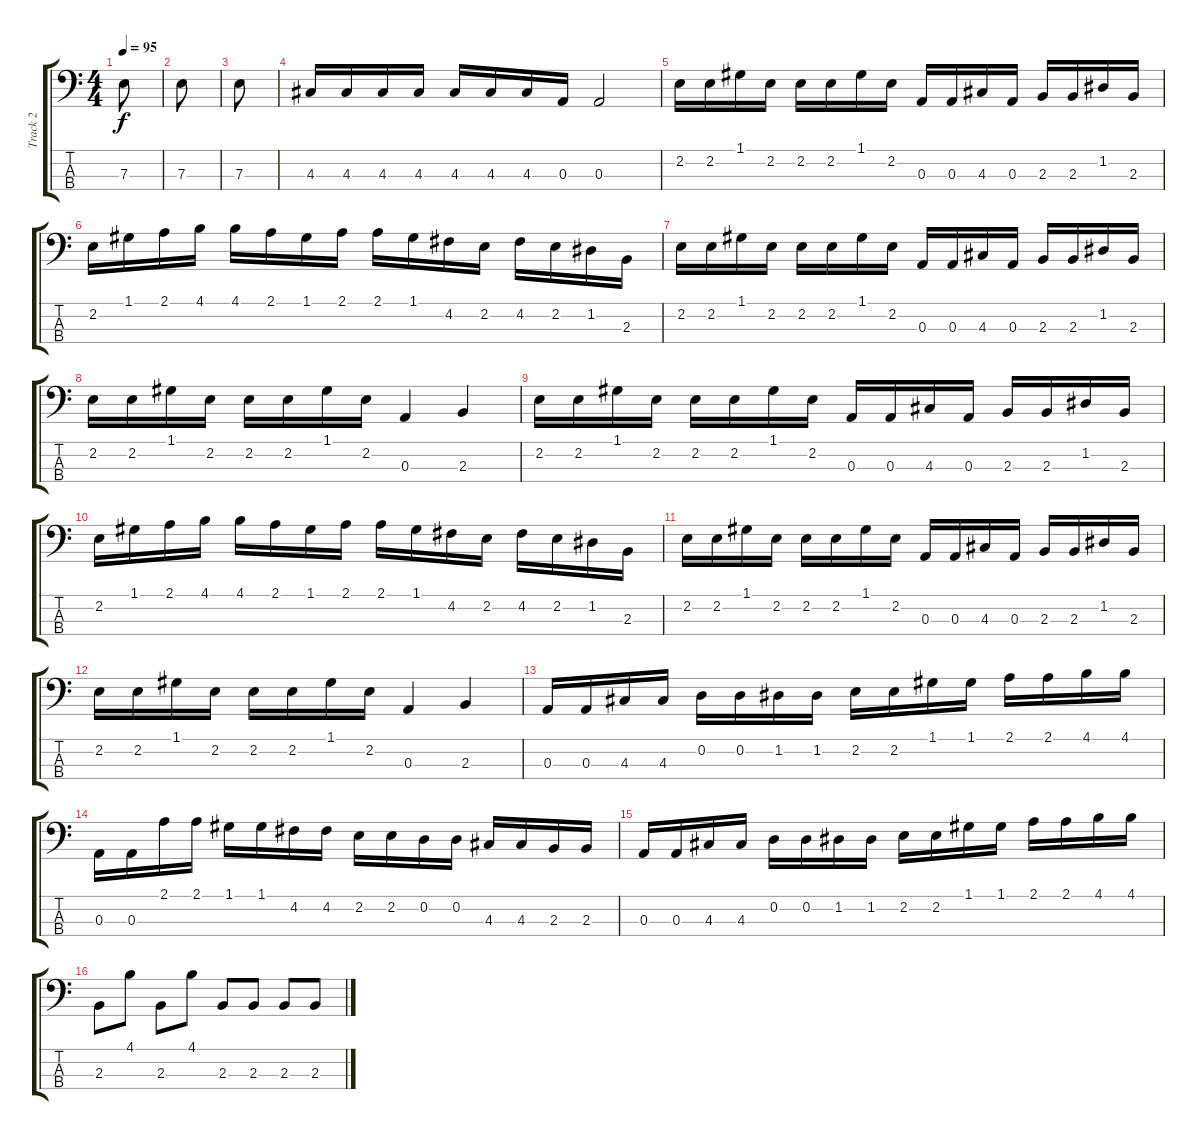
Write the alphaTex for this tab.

\track ("Track 2" "Track 2") {instrument electricbassfinger}
\staff {score tabs}
\tuning (G2 D2 A1 E1) {hide}
\ts (4 4)
\tempo 95
\clef f4
\ks c
7.3.8{dy f instrument electricbassfinger} |
7.3.8 |
7.3.8 |
4.3.16 4.3.16 4.3.16 4.3.16 4.3.16 4.3.16 4.3.16 0.3.16 0.3.2 |
2.2.16 2.2.16 1.1.16 2.2.16 2.2.16 2.2.16 1.1.16 2.2.16 0.3.16 0.3.16 4.3.16 0.3.16 2.3.16 2.3.16 1.2.16 2.3.16 |
2.2.16 1.1.16 2.1.16 4.1.16 4.1.16 2.1.16 1.1.16 2.1.16 2.1.16 1.1.16 4.2.16 2.2.16 4.2.16 2.2.16 1.2.16 2.3.16 |
2.2.16 2.2.16 1.1.16 2.2.16 2.2.16 2.2.16 1.1.16 2.2.16 0.3.16 0.3.16 4.3.16 0.3.16 2.3.16 2.3.16 1.2.16 2.3.16 |
2.2.16 2.2.16 1.1.16 2.2.16 2.2.16 2.2.16 1.1.16 2.2.16 0.3.4 2.3.4 |
2.2.16 2.2.16 1.1.16 2.2.16 2.2.16 2.2.16 1.1.16 2.2.16 0.3.16 0.3.16 4.3.16 0.3.16 2.3.16 2.3.16 1.2.16 2.3.16 |
2.2.16 1.1.16 2.1.16 4.1.16 4.1.16 2.1.16 1.1.16 2.1.16 2.1.16 1.1.16 4.2.16 2.2.16 4.2.16 2.2.16 1.2.16 2.3.16 |
2.2.16 2.2.16 1.1.16 2.2.16 2.2.16 2.2.16 1.1.16 2.2.16 0.3.16 0.3.16 4.3.16 0.3.16 2.3.16 2.3.16 1.2.16 2.3.16 |
2.2.16 2.2.16 1.1.16 2.2.16 2.2.16 2.2.16 1.1.16 2.2.16 0.3.4 2.3.4 |
0.3.16 0.3.16 4.3.16 4.3.16 0.2.16 0.2.16 1.2.16 1.2.16 2.2.16 2.2.16 1.1.16 1.1.16 2.1.16 2.1.16 4.1.16 4.1.16 |
0.3.16 0.3.16 2.1.16 2.1.16 1.1.16 1.1.16 4.2.16 4.2.16 2.2.16 2.2.16 0.2.16 0.2.16 4.3.16 4.3.16 2.3.16 2.3.16 |
0.3.16 0.3.16 4.3.16 4.3.16 0.2.16 0.2.16 1.2.16 1.2.16 2.2.16 2.2.16 1.1.16 1.1.16 2.1.16 2.1.16 4.1.16 4.1.16 |
2.3.8 4.1.8 2.3.8 4.1.8 2.3.8 2.3.8 2.3.8 2.3.8
